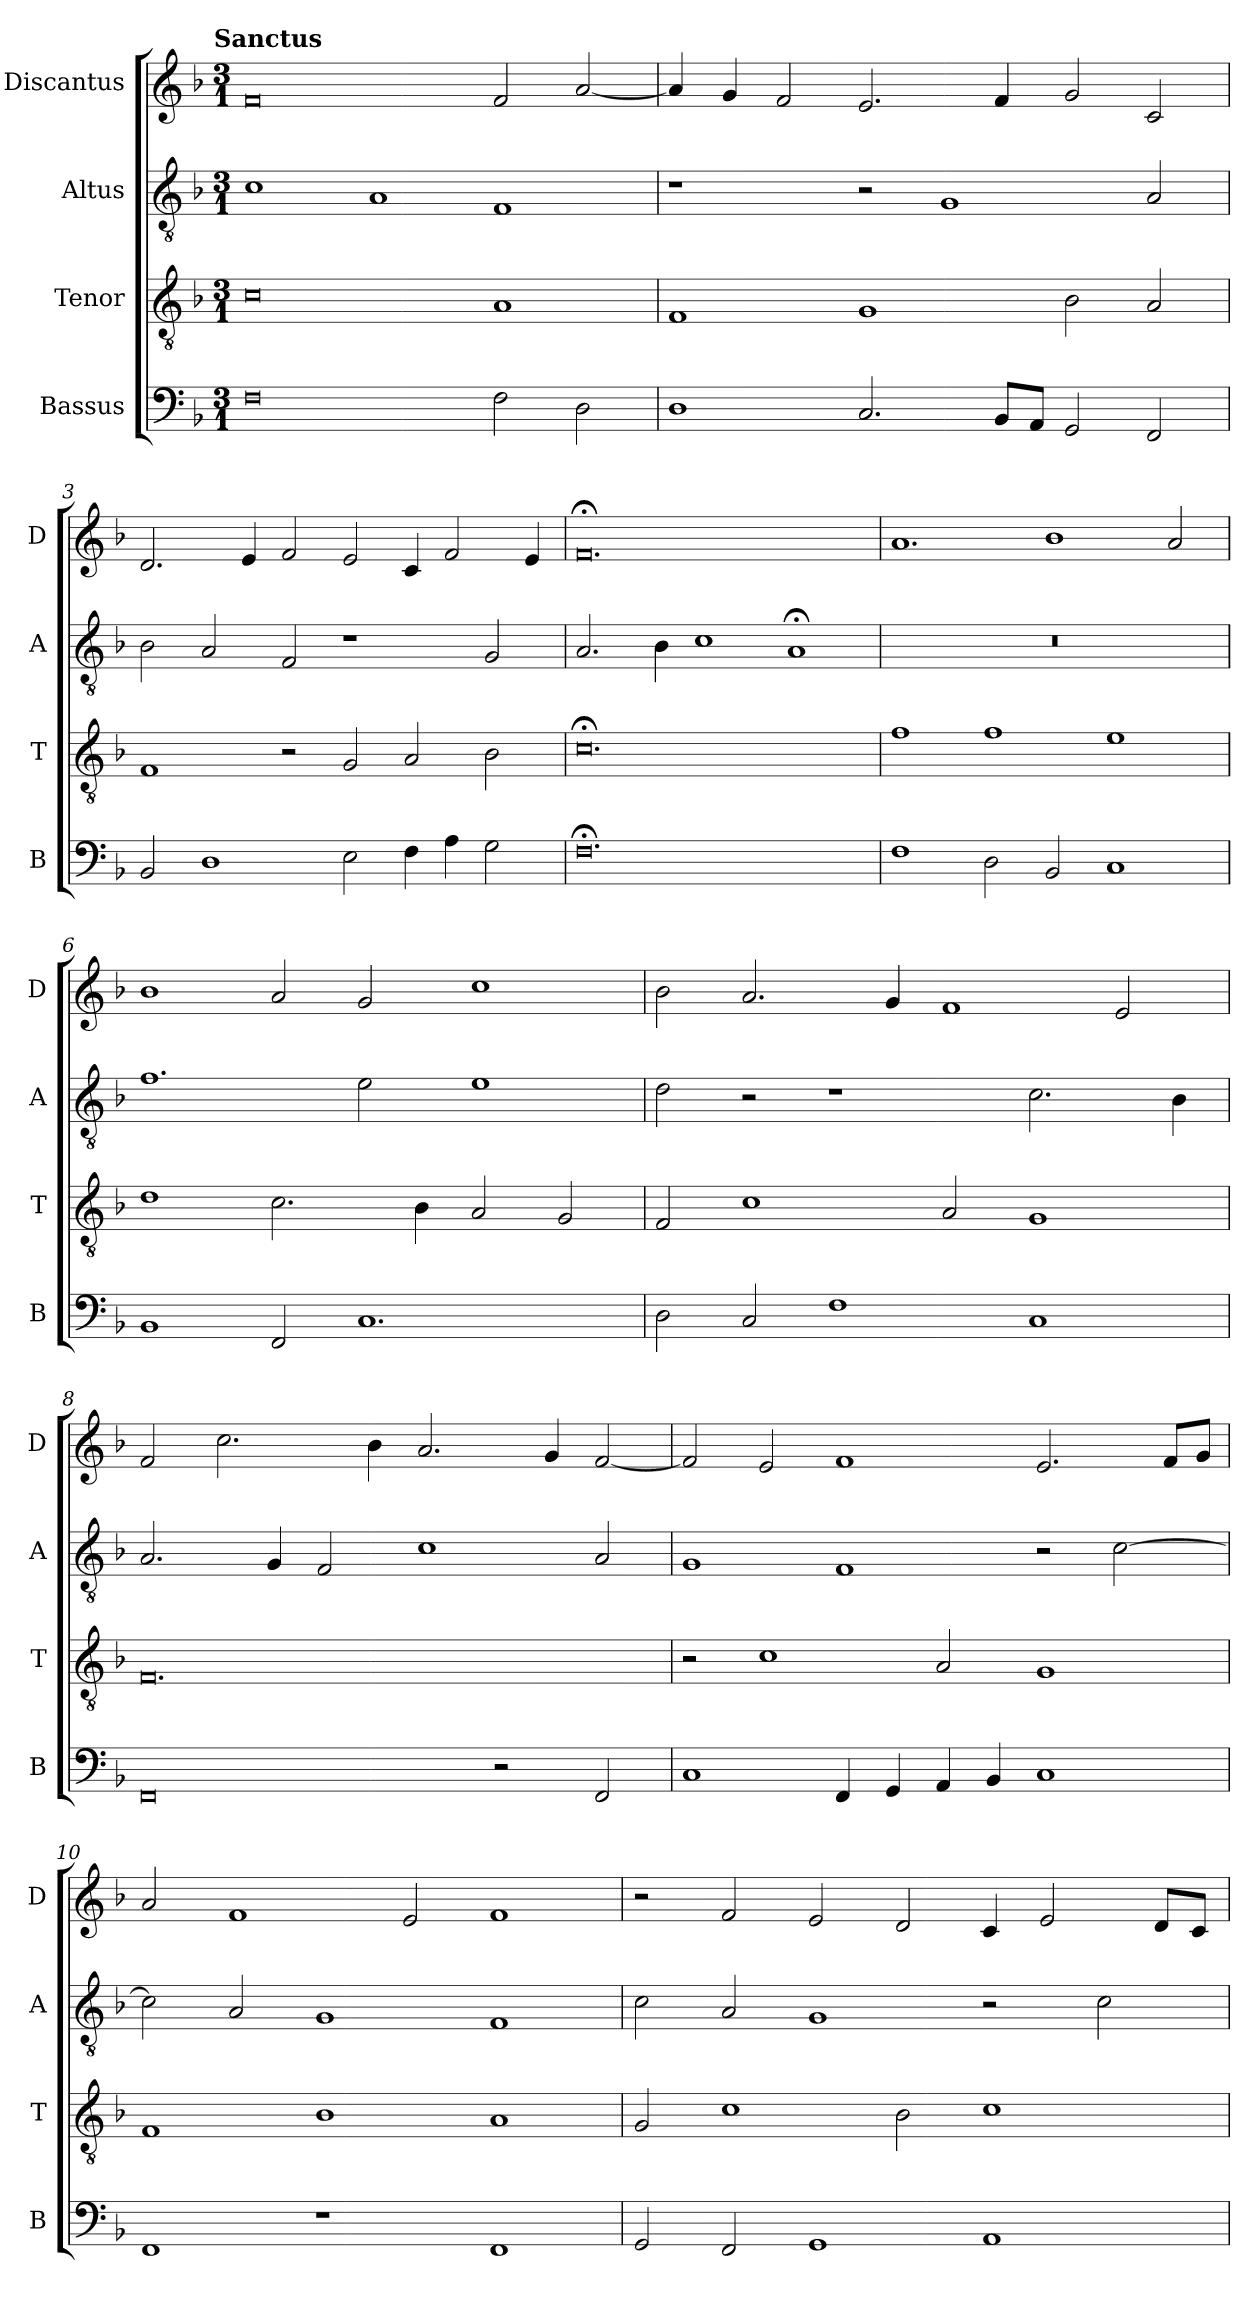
**kern	**kern	**kern	**kern
*part4	*part3	*part2	*part1
*staff4	*staff3	*staff2	*staff1
*I"Bassus	*I"Tenor	*I"Altus	*I"Discantus
*I'B	*I'T	*I'A	*I'D
*clefF4	*clefGv2	*clefGv2	*clefG2
*k[b-]	*k[b-]	*k[b-]	*k[b-]
!!LO:TX:omd:t=Sanctus
*M3/1	*M3/1	*M3/1	*M3/1
=1	=1	=1	=1
0F	0c	1c	0f
.	.	1A	.
2F\	1A	1F	2f/
2D\	.	.	[2a/
=2	=2	=2	=2
1D	1F	1r	4a/]
.	.	.	4g/
.	.	.	2f/
2.C/	1G	2r	2.e/
.	.	1G	.
8BB-/L	.	.	4f/
8AA/J	.	.	.
2GG/	2B-\	.	2g/
2FF/	2A/	2A/	2c/
=3	=3	=3	=3
2BB-/	1F	2B-\	2.d/
1D	.	2A/	.
.	.	.	4e/
.	2r	2F/	2f/
2E\	2G/	1r	2e/
4F\	2A/	.	4c/
4A\	.	.	2f/
2G\	2B-\	2G/	.
.	.	.	4e/
=4	=4	=4	=4
0.F;<	0.c;<	2.A/	0.f;<
.	.	4B-\	.
.	.	1c	.
.	.	1A;<	.
=5	=5	=5	=5
1F	1f	0.r	1.a
2D\	1f	.	.
2BB-/	.	.	1b-
1C	1e	.	.
.	.	.	2a/
=6	=6	=6	=6
1BB-	1d	1.f	1b-
2FF/	2.c\	.	2a/
1.C	.	2e\	2g/
.	4B-\	.	.
.	2A/	1e	1cc
.	2G/	.	.
=7	=7	=7	=7
2D\	2F/	2d\	2b-\
2C/	1c	2r	2.a/
1F	.	1r	.
.	.	.	4g/
.	2A/	.	1f
1C	1G	2.c\	.
.	.	.	2e/
.	.	4B-\	.
=8	=8	=8	=8
0FF	0.F	2.A/	2f/
.	.	.	2.cc\
.	.	4G/	.
.	.	2F/	.
.	.	.	4b-\
.	.	1c	2.a/
2r	.	.	.
.	.	.	4g/
2FF/	.	2A/	[2f/
=9	=9	=9	=9
1C	2r	1G	2f/]
.	1c	.	2e/
4FF/	.	1F	1f
4GG/	.	.	.
4AA/	2A/	.	.
4BB-/	.	.	.
1C	1G	2r	2.e/
.	.	[2c\	.
.	.	.	8f/L
.	.	.	8g/J
=10	=10	=10	=10
1FF	1F	2c\]	2a/
.	.	2A/	1f
1r	1B-	1G	.
.	.	.	2e/
1FF	1A	1F	1f
=11	=11	=11	=11
2GG/	2G/	2c\	2r
2FF/	1c	2A/	2f/
1GG	.	1G	2e/
.	2B-\	.	2d/
1AA	1c	2r	4c/
.	.	.	2e/
.	.	2c\	.
.	.	.	8d/L
.	.	.	8c/J
=	=	=	=
*-	*-	*-	*-
